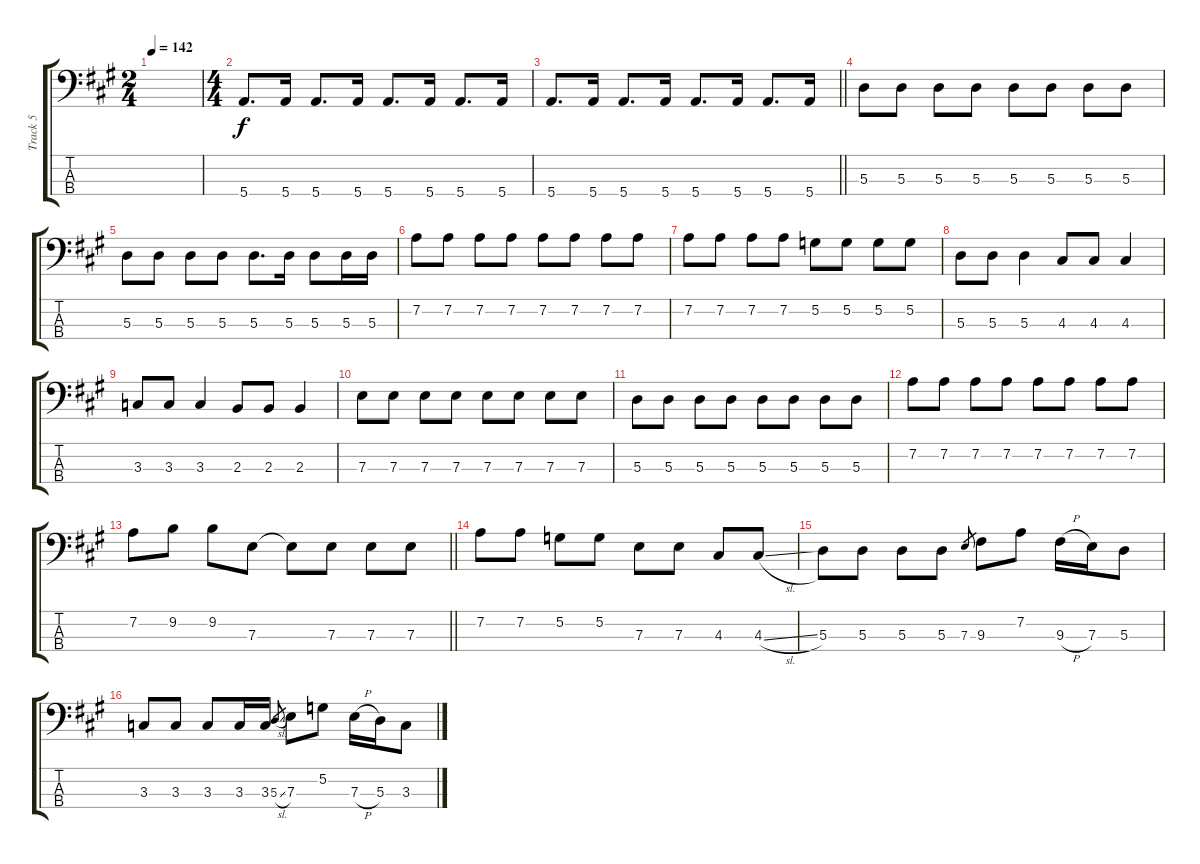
\track ("Track 5" "Track 5") {instrument electricbassfinger}
\staff {score tabs}
\tuning (G2 D2 A1 E1) {hide}
\ts (2 4)
\tempo 142
\clef f4
\ks a
|
\ts (4 4)
5.4.8{d} 5.4.16 5.4.8{d} 5.4.16 5.4.8{d} 5.4.16 5.4.8{d} 5.4.16 |
\barLineRight lightlight
5.4.8{d} 5.4.16 5.4.8{d} 5.4.16 5.4.8{d} 5.4.16 5.4.8{d} 5.4.16 |
5.3.8 5.3.8 5.3.8 5.3.8 5.3.8 5.3.8 5.3.8 5.3.8 |
5.3.8 5.3.8 5.3.8 5.3.8 5.3.8{d} 5.3.16 5.3.8 5.3.16 5.3.16 |
7.2.8 7.2.8 7.2.8 7.2.8 7.2.8 7.2.8 7.2.8 7.2.8 |
7.2.8 7.2.8 7.2.8 7.2.8 5.2.8 5.2.8 5.2.8 5.2.8 |
5.3.8 5.3.8 5.3.4 4.3.8 4.3.8 4.3.4 |
3.3.8 3.3.8 3.3.4 2.3.8 2.3.8 2.3.4 |
7.3.8 7.3.8 7.3.8 7.3.8 7.3.8 7.3.8 7.3.8 7.3.8 |
5.3.8 5.3.8 5.3.8 5.3.8 5.3.8 5.3.8 5.3.8 5.3.8 |
7.2.8 7.2.8 7.2.8 7.2.8 7.2.8 7.2.8 7.2.8 7.2.8 |
\barLineRight lightlight
7.2.8 9.2.8 9.2.8 7.3.8 7.3{t}.8 7.3.8 7.3.8 7.3.8 |
7.2.8 7.2.8 5.2.8 5.2.8 7.3.8 7.3.8 4.3.8 4.3{sl}.8 |
5.3.8 5.3.8 5.3.8 5.3.8 7.3.8{gr} 9.3.8 7.2.8 9.3{h}.16 7.3.16 5.3.8 |
3.3.8 3.3.8 3.3.8 3.3.16 3.3.16 5.3{sl}.8{gr} 7.3.8 5.2.8 7.3{h}.16 5.3.16 3.3.8
